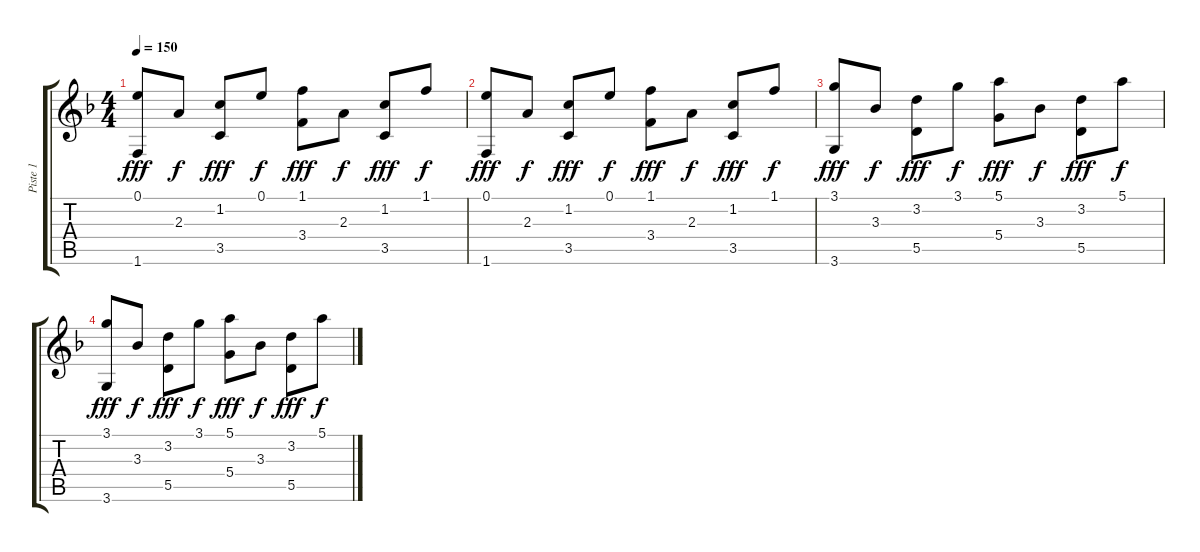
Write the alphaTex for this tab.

\track ("Piste 1" "Piste 1") {instrument acousticguitarnylon}
\staff {score tabs}
\tuning (E4 B3 G3 D3 A2 E2) {hide}
\ts (4 4)
\tempo 150
\clef g2
\ks f
(0.1 1.6).8{dy fff} 2.3.8{dy f} (1.2 3.5).8{dy fff} 0.1.8{dy f} (1.1 3.4).8{dy fff} 2.3.8{dy f} (1.2 3.5).8{dy fff} 1.1.8{dy f} |
(0.1 1.6).8{dy fff} 2.3.8{dy f} (1.2 3.5).8{dy fff} 0.1.8{dy f} (1.1 3.4).8{dy fff} 2.3.8{dy f} (1.2 3.5).8{dy fff} 1.1.8{dy f} |
(3.1 3.6).8{dy fff} 3.3.8{dy f} (3.2 5.5).8{dy fff} 3.1.8{dy f} (5.1 5.4).8{dy fff} 3.3.8{dy f} (3.2 5.5).8{dy fff} 5.1.8{dy f} |
(3.1 3.6).8{dy fff} 3.3.8{dy f} (3.2 5.5).8{dy fff} 3.1.8{dy f} (5.1 5.4).8{dy fff} 3.3.8{dy f} (3.2 5.5).8{dy fff} 5.1.8{dy f}
